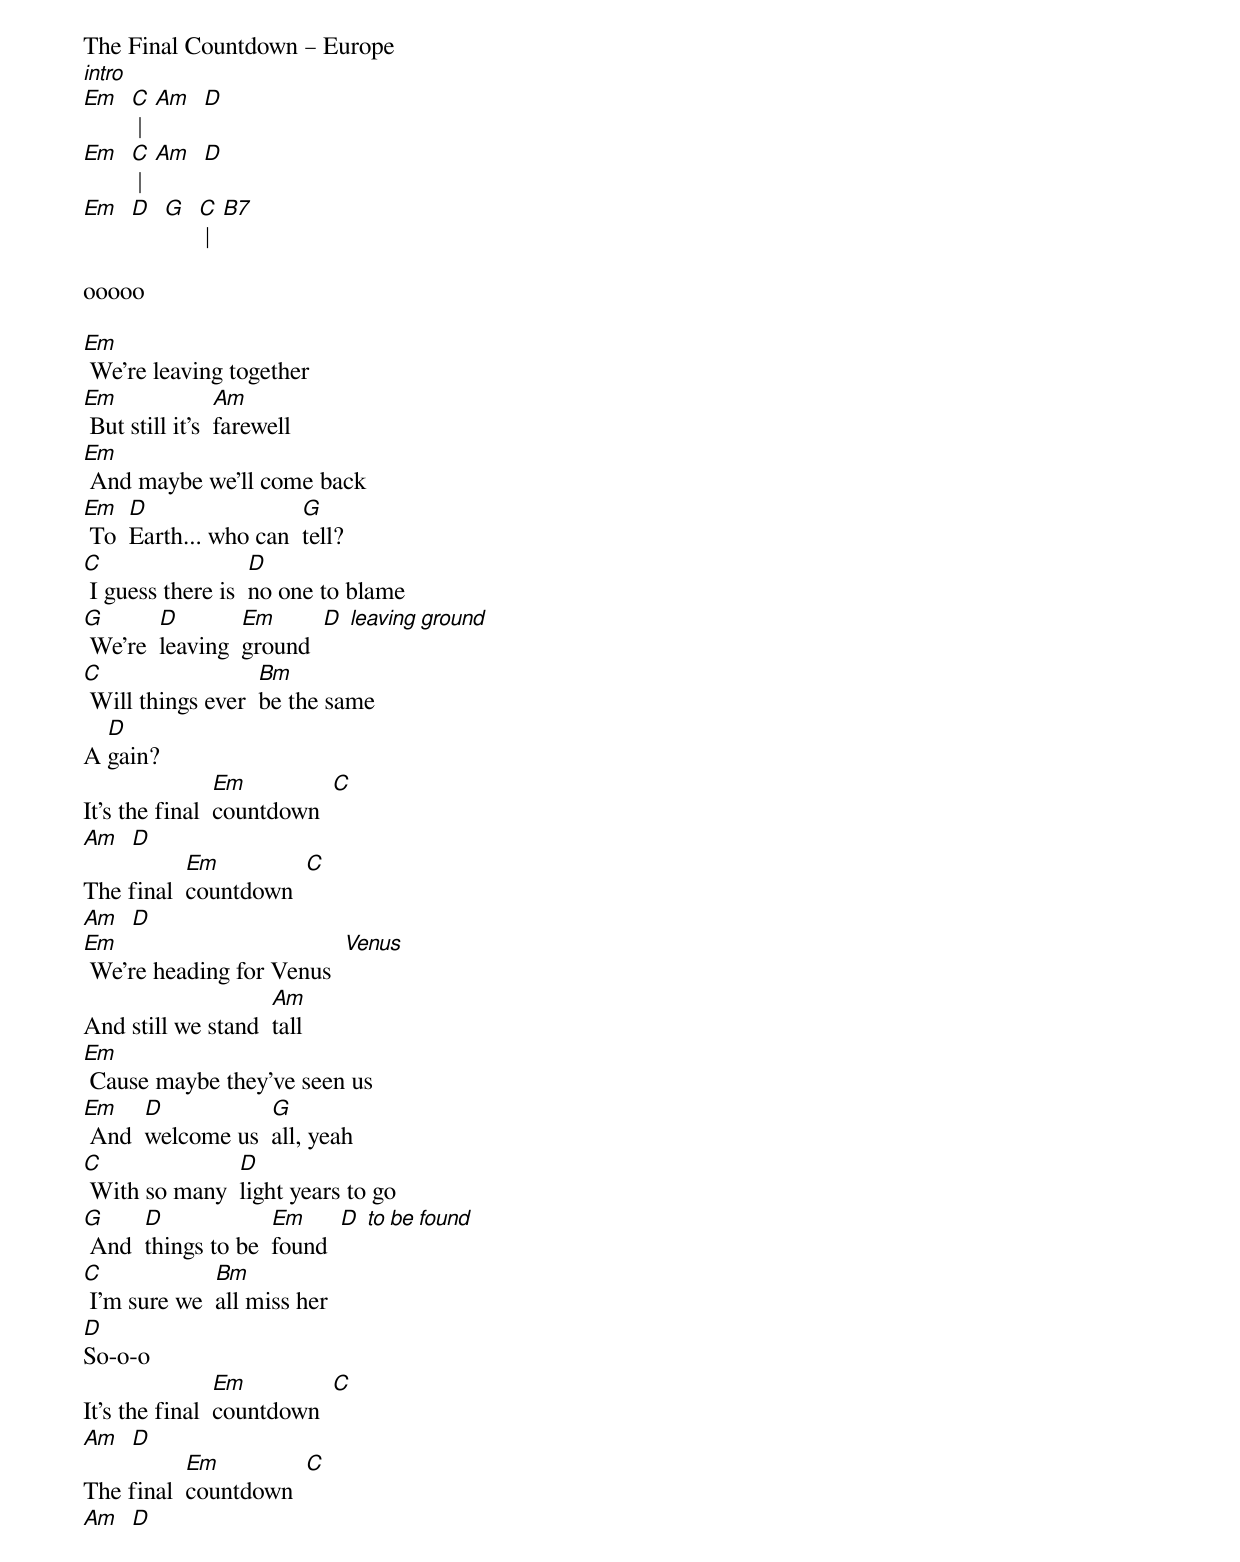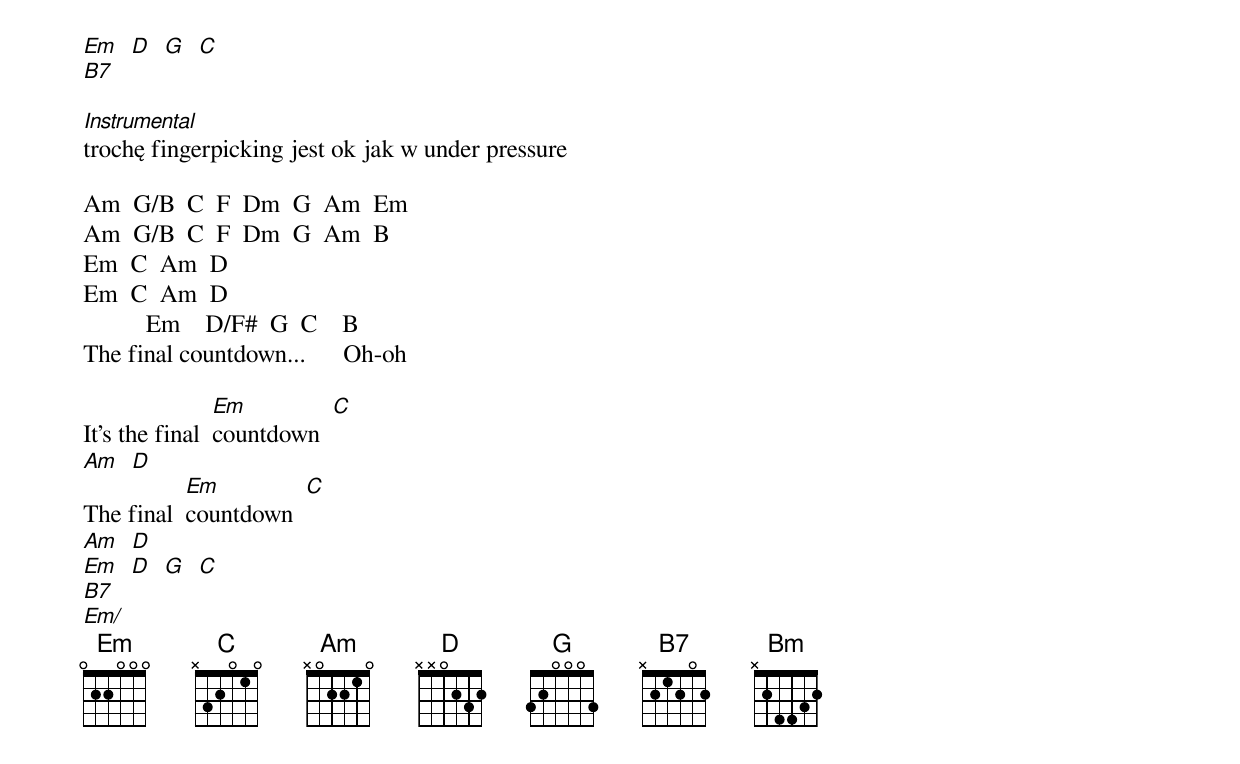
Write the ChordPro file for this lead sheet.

The Final Countdown – Europe
[intro]
[Em]  [C] |  [Am]  [D]
[Em]  [C] |  [Am]  [D]
[Em]  [D]  [G]  [C] |  [B7]

ooooo

[Em] We’re leaving together
[Em] But still it’s  [Am]farewell
[Em] And maybe we’ll come back
[Em] To  [D]Earth... who can  [G]tell?
[C] I guess there is  [D]no one to blame
[G] We’re  [D]leaving  [Em]ground  [D] [leaving ground]
[C] Will things ever  [Bm]be the same
A [D]gain?
It’s the final  [Em]countdown  [C]
[Am]  [D]
The final  [Em]countdown  [C]
[Am]  [D]
[Em] We’re heading for Venus  [Venus]
And still we stand  [Am]tall
[Em] Cause maybe they’ve seen us
[Em] And  [D]welcome us  [G]all, yeah
[C] With so many  [D]light years to go
[G] And  [D]things to be  [Em]found  [D] [to be found]
[C] I’m sure we  [Bm]all miss her
[D]So-o-o
It’s the final  [Em]countdown  [C]
[Am]  [D]
The final  [Em]countdown  [C]
[Am]  [D]
[Em]  [D]  [G]  [C]
[B7]

[Instrumental]trochę fingerpicking jest ok jak w under pressure

Am  G/B  C  F  Dm  G  Am  Em
Am  G/B  C  F  Dm  G  Am  B
Em  C  Am  D
Em  C  Am  D
          Em    D/F#  G  C    B
The final countdown...      Oh-oh

It’s the final  [Em]countdown  [C]
[Am]  [D]
The final  [Em]countdown  [C]
[Am]  [D]
[Em]  [D]  [G]  [C]
[B7]
[Em/]
